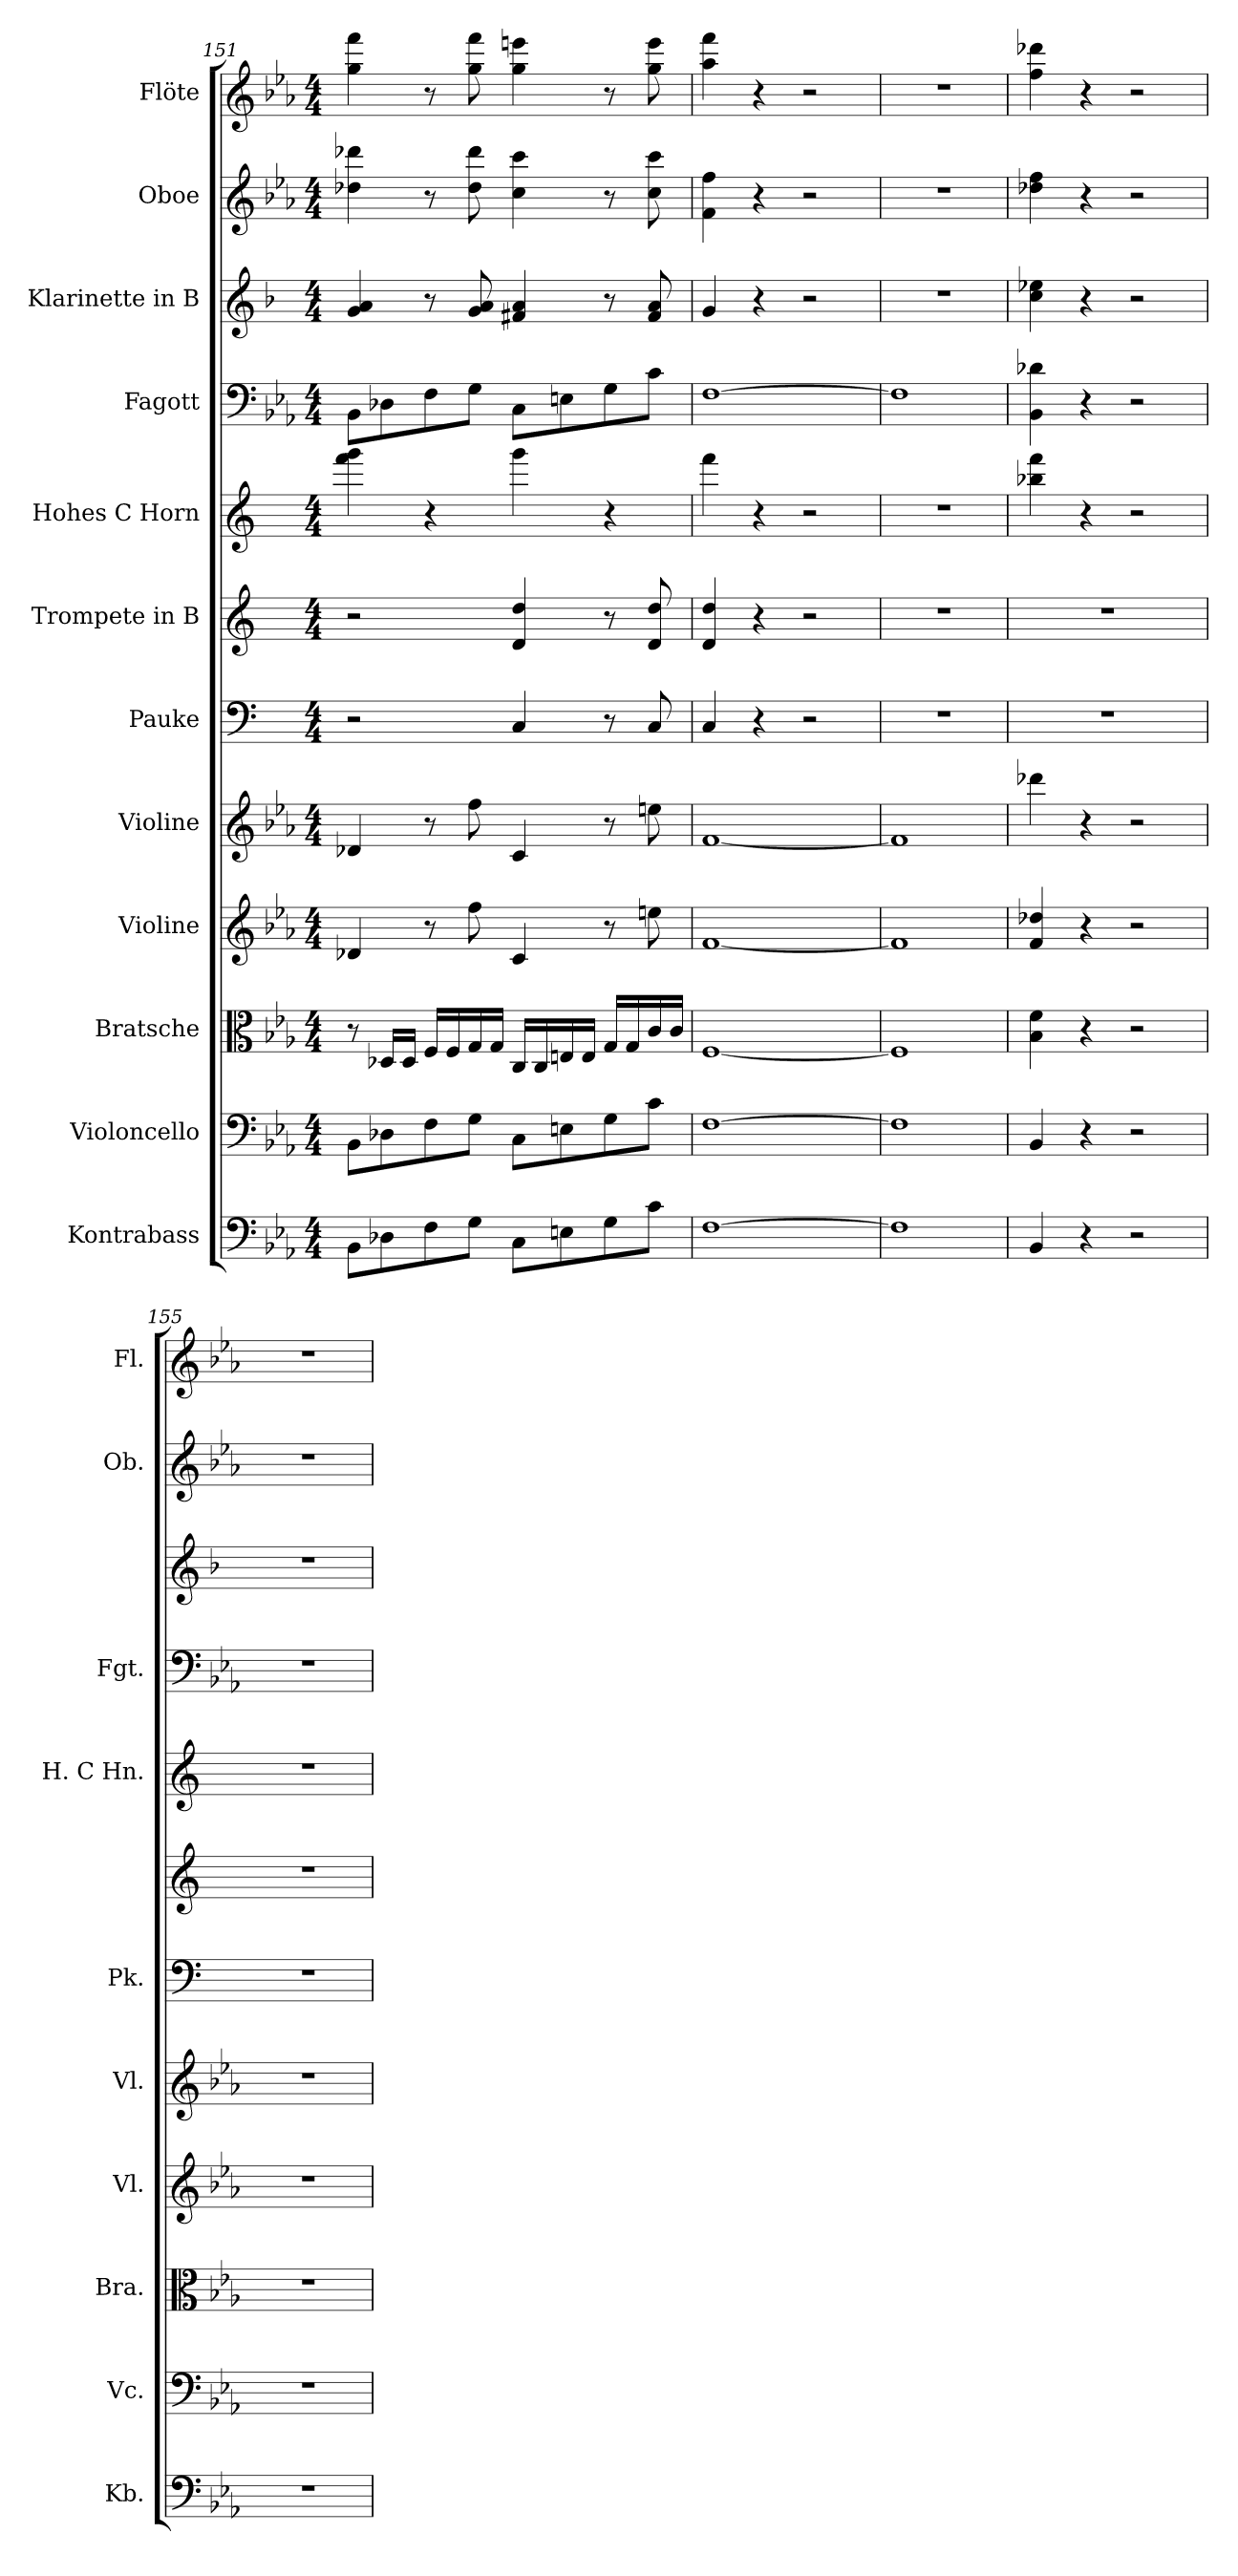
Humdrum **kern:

**kern	**kern	**kern	**kern	**kern	**kern	**kern	**kern	**kern	**kern	**kern	**kern
*part12	*part11	*part10	*part9	*part8	*part7	*part6	*part5	*part4	*part3	*part2	*part1
*staff12	*staff11	*staff10	*staff9	*staff8	*staff7	*staff6	*staff5	*staff4	*staff3	*staff2	*staff1
*I"Kontrabass	*I"Violoncello	*I"Bratsche	*I"Violine	*I"Violine	*I"Pauke	*I"Trompete in B	*I"Hohes C Horn	*I"Fagott	*I"Klarinette in B	*I"Oboe	*I"Flöte
*I'Kb.	*I'Vc.	*I'Bra.	*I'Vl.	*I'Vl.	*I'Pk.	*	*I'H. C Hn.	*I'Fgt.	*	*I'Ob.	*I'Fl.
*clefF4	*clefF4	*clefC3	*clefG2	*clefG2	*clefF4	*clefG2	*clefG2	*clefF4	*clefG2	*clefG2	*clefG2
*ITrd7c12	*	*	*	*	*	*ITrd1c2	*ITrd7c12	*	*ITrd1c2	*	*
*k[b-e-a-]	*k[b-e-a-]	*k[b-e-a-]	*k[b-e-a-]	*k[b-e-a-]	*k[]	*k[b-e-]	*k[]	*k[b-e-a-]	*k[b-e-a-]	*k[b-e-a-]	*k[b-e-a-]
*M4/4	*M4/4	*M4/4	*M4/4	*M4/4	*M4/4	*M4/4	*M4/4	*M4/4	*M4/4	*M4/4	*M4/4
=151	=151	=151	=151	=151	=151	=151	=151	=151	=151	=151	=151
8BBB-\L	8BB-\L	8r	4d-X/	4d-X/	2r	2r	4ff\ 4gg\	8BB-\L	4f/ 4g/	4dd-X\ 4ddd-X\	4gg\ 4fff\
8DD-X\	8D-X\	16D-X/LL	.	.	.	.	.	8D-X\	.	.	.
.	.	16D-/JJ	.	.	.	.	.	.	.	.	.
8FF\	8F\	16F/LL	8r	8r	.	.	4r	8F\	8r	8r	8r
.	.	16F/	.	.	.	.	.	.	.	.	.
8GG\J	8G\J	16G/	8ff\	8ff\	.	.	.	8G\J	8f/ 8g/	8dd-\ 8ddd-\	8gg\ 8fff\
.	.	16G/JJ	.	.	.	.	.	.	.	.	.
8CC\L	8C\L	16C/LL	4c/	4c/	4C/	4c/ 4cc/	4gg\	8C\L	4en/ 4g/	4cc\ 4ccc\	4gg\ 4eeen\
.	.	16C/	.	.	.	.	.	.	.	.	.
8EEn\	8En\	16En/	.	.	.	.	.	8En\	.	.	.
.	.	16E/JJ	.	.	.	.	.	.	.	.	.
8GG\	8G\	16G/LL	8r	8r	8r	8r	4r	8G\	8r	8r	8r
.	.	16G/	.	.	.	.	.	.	.	.	.
8C\J	8c\J	16c/	8een\	8een\	8C/	8c/ 8cc/	.	8c\J	8e/ 8g/	8cc\ 8ccc\	8gg\ 8eee\
.	.	16c/JJ	.	.	.	.	.	.	.	.	.
!!LO:PB:g=z
=152	=152	=152	=152	=152	=152	=152	=152	=152	=152	=152	=152
[1FF	[1F	[1F	[1f	[1f	4C/	4c/ 4cc/	4ff\	[1F	4f/	4f\ 4ff\	4aa-\ 4fff\
.	.	.	.	.	4r	4r	4r	.	4r	4r	4r
.	.	.	.	.	2r	2r	2r	.	2r	2r	2r
=153	=153	=153	=153	=153	=153	=153	=153	=153	=153	=153	=153
1FF]	1F]	1F]	1f]	1f]	1r	1r	1r	1F]	1r	1r	1r
=154	=154	=154	=154	=154	=154	=154	=154	=154	=154	=154	=154
4BBB-/	4BB-/	4B-\ 4f\	4f/ 4dd-X/	4ddd-X\	1r	1r	4b-X\ 4ff\	4BB-\ 4d-X\	4b-\ 4dd-X\	4dd-X\ 4ff\	4ff\ 4ddd-X\
4r	4r	4r	4r	4r	.	.	4r	4r	4r	4r	4r
2r	2r	2r	2r	2r	.	.	2r	2r	2r	2r	2r
=155	=155	=155	=155	=155	=155	=155	=155	=155	=155	=155	=155
1r	1r	1r	1r	1r	1r	1r	1r	1r	1r	1r	1r
=	=	=	=	=	=	=	=	=	=	=	=
*-	*-	*-	*-	*-	*-	*-	*-	*-	*-	*-	*-
